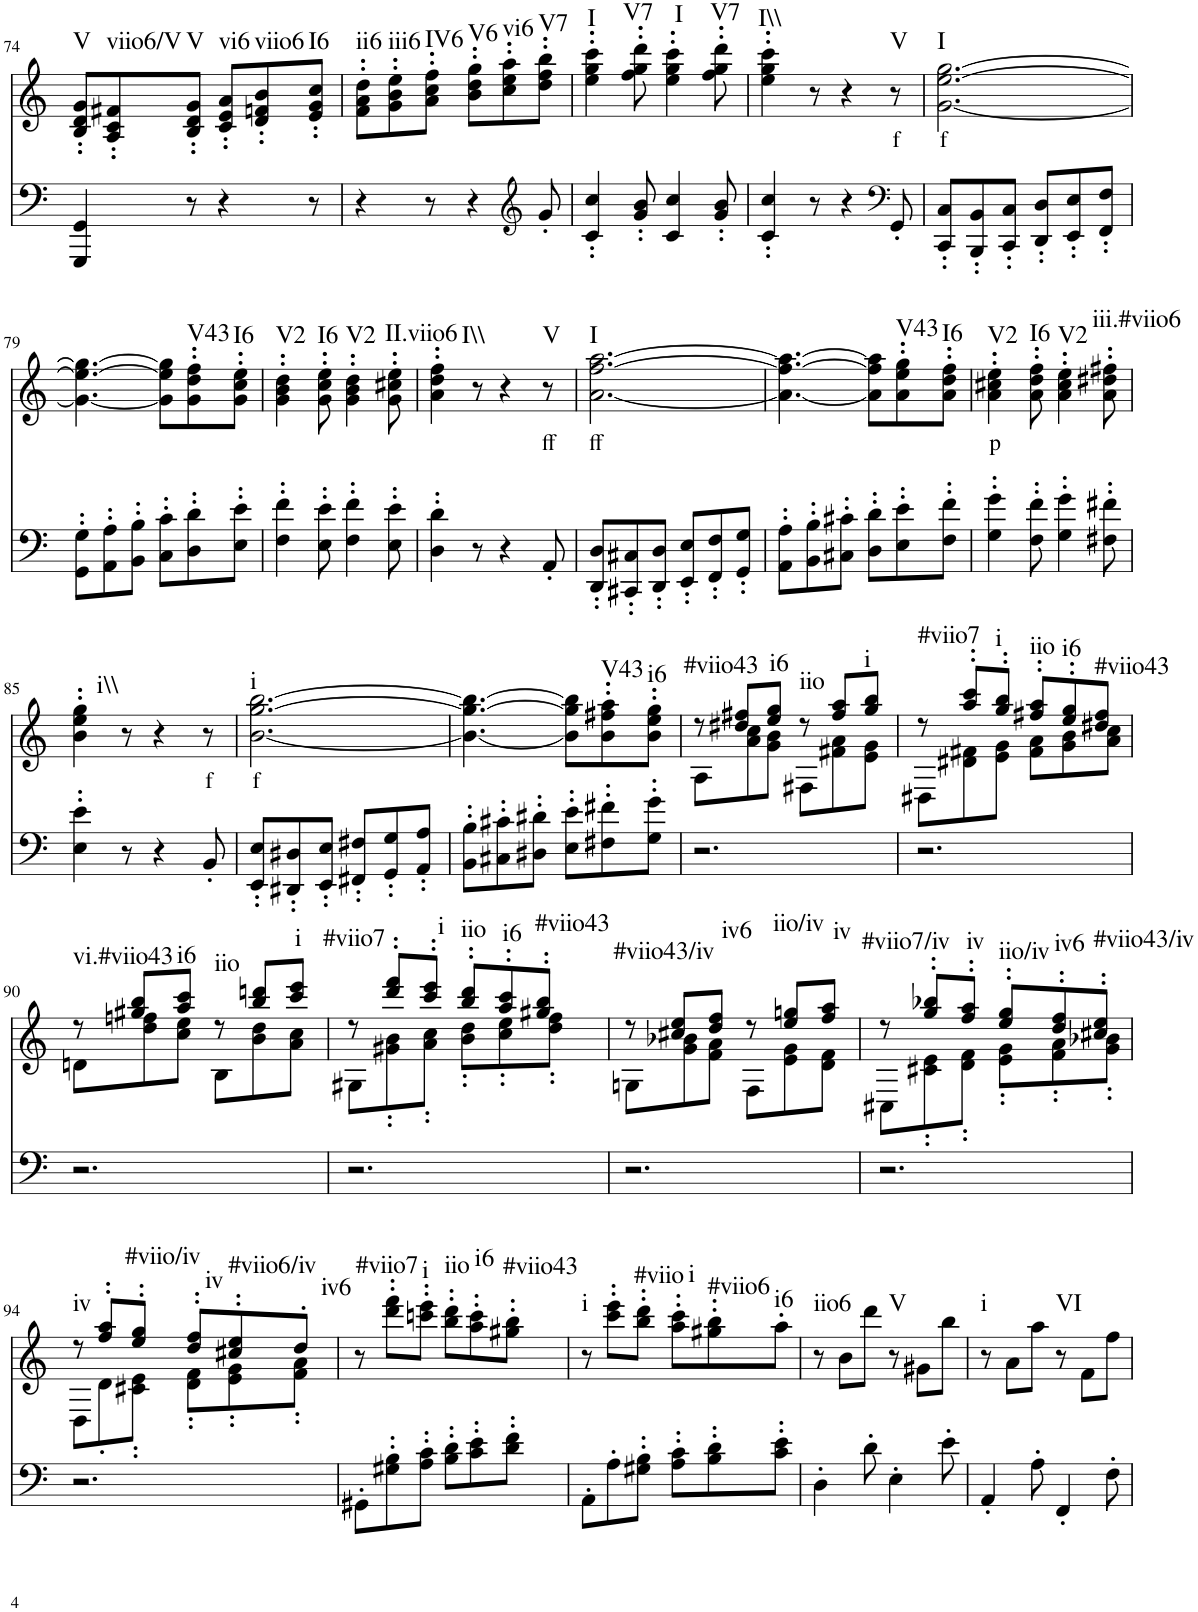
**kern	**kern	**text	**harte
*part2	*part1	*part1	*part1
*staff2	*staff1	*staff1	*
*I"piano	*I"piano	*	*
*I'Pno	*I'Pno	*	*
!!LO:PB:g=z
*clefF4	*clefG2	*	*
*k[]	*k[]	*	*
*M6/8	*M6/8	*	*
=74	=74	=74	=74
!	!	!	!LO:H:kt=V
4GGG/ 4GG/	8B/' 8d/' 8g/'L	.	N
!	!	!	!LO:H:kt=viio6/V
.	8A/' 8c/' 8f#X/'	.	N
!	!	!	!LO:H:kt=V
8r	8B/' 8d/' 8g/'J	.	N
!	!	!	!LO:H:kt=vi6
4r	8c/' 8e/' 8a/'L	.	N
!	!	!	!LO:H:kt=viio6
.	8d/' 8fn/' 8b/'	.	N
!	!	!	!LO:H:kt=I6
8r	8e/' 8g/' 8cc/'J	.	N
=75	=75	=75	=75
!	!	!	!LO:H:kt=ii6
4r	8f\' 8a\' 8dd\'L	.	N
!	!	!	!LO:H:kt=iii6
.	8g\' 8b\' 8ee\'	.	N
!	!	!	!LO:H:kt=IV6
8r	8a\' 8cc\' 8ff\'J	.	N
!	!	!	!LO:H:kt=V6
4r	8b\' 8dd\' 8gg\'L	.	N
!	!	!	!LO:H:kt=vi6
.	8cc\' 8ee\' 8aa\'	.	N
*clefG2	*	*	*
!	!	!	!LO:H:kt=V7
8g'/	8dd\' 8ff\' 8bb\'J	.	N
=76	=76	=76	=76
!	!	!	!LO:H:kt=I
4c/' 4cc/'	4ee\' 4gg\' 4ccc\'	.	N
!	!	!	!LO:H:kt=V7
8g/' 8b/'	8ff\' 8gg\' 8ddd\'	.	N
!	!	!	!LO:H:kt=I
4c/ 4cc/	4ee\' 4gg\' 4ccc\'	.	N
!	!	!	!LO:H:kt=V7
8g/' 8b/'	8ff\' 8gg\' 8ddd\'	.	N
=77	=77	=77	=77
!	!	!	!LO:H:kt=I\\
4c/' 4cc/'	4ee\' 4gg\' 4ccc\'	.	N
8r	8r	.	.
4r	4r	.	.
*clefF4	*	*	*
!	!	!LO:LY:b	!LO:H:kt=V
8GG'/	8r	f	N
=78	=78	=78	=78
!	!	!LO:LY:b	!LO:H:kt=I
8CC/' 8C/'L	[2.g\ [2.ee\ [2.gg\	f	N
8BBB/' 8BB/'	.	.	.
8CC/' 8C/'J	.	.	.
8DD/' 8D/'L	.	.	.
8EE/' 8E/'	.	.	.
8FF/' 8F/'J	.	.	.
!!LO:LB:g=z
=79	=79	=79	=79
8GG\' 8G\'L	4.g\_ 4.ee\_ 4.gg\_	.	.
8AA\' 8A\'	.	.	.
8BB\' 8B\'J	.	.	.
8C\' 8c\'L	8g\] 8ee\] 8gg\]L	.	.
!	!	!	!LO:H:kt=V43
8D\' 8d\'	8g\' 8dd\' 8ff\'	.	N
!	!	!	!LO:H:kt=I6
8E\' 8e\'J	8g\' 8cc\' 8ee\'J	.	N
=80	=80	=80	=80
!	!	!	!LO:H:kt=V2
4F\' 4f\'	4g\' 4b\' 4dd\'	.	N
!	!	!	!LO:H:kt=I6
8E\' 8e\'	8g\' 8cc\' 8ee\'	.	N
!	!	!	!LO:H:kt=V2
4F\' 4f\'	4g\' 4b\' 4dd\'	.	N
!	!	!	!LO:H:kt=II.viio6
8E\' 8e\'	8g\' 8cc#X\' 8ee\'	.	N
=81	=81	=81	=81
!	!	!	!LO:H:kt=I\\
4D\' 4d\'	4a\' 4dd\' 4ff\'	.	N
8r	8r	.	.
4r	4r	.	.
!	!	!LO:LY:b	!LO:H:kt=V
8AA'/	8r	ff	N
=82	=82	=82	=82
!	!	!LO:LY:b	!LO:H:kt=I
8DD/' 8D/'L	[2.a\ [2.ff\ [2.aa\	ff	N
8CC#X/' 8C#X/'	.	.	.
8DD/' 8D/'J	.	.	.
8EE/' 8E/'L	.	.	.
8FF/' 8F/'	.	.	.
8GG/' 8G/'J	.	.	.
=83	=83	=83	=83
8AA\' 8A\'L	4.a\_ 4.ff\_ 4.aa\_	.	.
8BB\' 8B\'	.	.	.
8C#X\' 8c#X\'J	.	.	.
8D\' 8d\'L	8a\] 8ff\] 8aa\]L	.	.
!	!	!	!LO:H:kt=V43
8E\' 8e\'	8a\' 8ee\' 8gg\'	.	N
!	!	!	!LO:H:kt=I6
8F\' 8f\'J	8a\' 8dd\' 8ff\'J	.	N
=84	=84	=84	=84
!	!	!LO:LY:b	!LO:H:kt=V2
4G\' 4g\'	4a\' 4cc#X\' 4ee\'	p	N
!	!	!	!LO:H:kt=I6
8F\' 8f\'	8a\' 8dd\' 8ff\'	.	N
!	!	!	!LO:H:kt=V2
4G\' 4g\'	4a\' 4cc#\' 4ee\'	.	N
!	!	!	!LO:H:kt=iii.#viio6
8F#X\' 8f#X\'	8a\' 8dd#X\' 8ff#X\'	.	N
!!LO:LB:g=z
=85	=85	=85	=85
!	!	!	!LO:H:kt=i\\
4E\' 4e\'	4b\' 4ee\' 4gg\'	.	N
8r	8r	.	.
4r	4r	.	.
!	!	!LO:LY:b	!
8BB'/	8r	f	.
=86	=86	=86	=86
!	!	!LO:LY:b	!LO:H:kt=i
8EE/' 8E/'L	[2.b\ [2.gg\ [2.bb\	f	N
8DD#X/' 8D#X/'	.	.	.
8EE/' 8E/'J	.	.	.
8FF#X/' 8F#X/'L	.	.	.
8GG/' 8G/'	.	.	.
8AA/' 8A/'J	.	.	.
=87	=87	=87	=87
8BB\' 8B\'L	4.b\_ 4.gg\_ 4.bb\_	.	.
8C#X\' 8c#X\'	.	.	.
8D#X\' 8d#X\'J	.	.	.
8E\' 8e\'L	8b\] 8gg\] 8bb\]L	.	.
!	!	!	!LO:H:kt=V43
8F#X\' 8f#X\'	8b\' 8ff#X\' 8aa\'	.	N
!	!	!	!LO:H:kt=i6
8G\' 8g\'J	8b\' 8ee\' 8gg\'J	.	N
=88	=88	=88	=88
*	*^	*	*
!	!	!	!	!LO:H:kt=#viio43
2.r	8r	8A\L	.	N
.	8dd#X/ 8ff#X/L	8a\ 8cc\	.	.
!	!	!	!	!LO:H:kt=i6
.	8ee/ 8gg/J	8g\ 8b\J	.	N
!	!	!	!	!LO:H:kt=iio
.	8r	8F#X\L	.	N
.	8ff#/ 8aa/L	8f#X\ 8a\	.	.
!	!	!	!	!LO:H:kt=i
.	8gg/ 8bb/J	8e\ 8g\J	.	N
=89	=89	=89	=89	=89
!	!	!	!	!LO:H:kt=#viio7
2.r	8r	8D#X\L	.	N
.	8aa/' 8ccc/'L	8d#X\ 8f#X\	.	.
!	!	!	!	!LO:H:kt=i
.	8gg/' 8bb/'J	8e\ 8g\J	.	N
!	!	!	!	!LO:H:kt=iio
.	8ff#X/' 8aa/'L	8f#\ 8a\L	.	N
!	!	!	!	!LO:H:kt=i6
.	8ee/' 8gg/'	8g\ 8b\	.	N
!	!	!	!	!LO:H:kt=#viio43
.	8dd#X/ 8ff#/J	8a\ 8cc\J	.	N
!!LO:LB:g=z	!!
=90	=90	=90	=90	=90
!	!	!	!	!LO:H:kt=vi.#viio43
2.r	8r	8dn\L	.	N
.	8gg#X/ 8bb/L	8dd\ 8ffn\	.	.
!	!	!	!	!LO:H:kt=i6
.	8aa/ 8ccc/J	8cc\ 8ee\J	.	N
!	!	!	!	!LO:H:kt=iio
.	8r	8B\L	.	N
.	8bb/ 8dddn/L	8b\ 8dd\	.	.
!	!	!	!	!LO:H:kt=i
.	8ccc/ 8eee/J	8a\ 8cc\J	.	N
=91	=91	=91	=91	=91
!	!	!	!	!LO:H:kt=#viio7
2.r	8r	8G#X\L	.	N
.	8ddd/' 8fff/'L	8g#X\' 8b\'	.	.
!	!	!	!	!LO:H:kt=i
.	8ccc/' 8eee/'J	8a\' 8cc\'J	.	N
!	!	!	!	!LO:H:kt=iio
.	8bb/' 8ddd/'L	8b\' 8dd\'L	.	N
!	!	!	!	!LO:H:kt=i6
.	8aa/' 8ccc/'	8cc\' 8ee\'	.	N
!	!	!	!	!LO:H:kt=#viio43
.	8gg#X/' 8bb/'J	8dd\' 8ff\'J	.	N
=92	=92	=92	=92	=92
!	!	!	!	!LO:H:kt=#viio43/iv
2.r	8r	8Gn\L	.	N
.	8cc#X/ 8ee/L	8g\ 8b-X\	.	.
!	!	!	!	!LO:H:kt=iv6
.	8dd/ 8ff/J	8f\ 8a\J	.	N
.	8r	8F\L	.	.
!	!	!	!	!LO:H:kt=iio/iv
.	8ee/ 8ggn/L	8e\ 8g\	.	N
!	!	!	!	!LO:H:kt=iv
.	8ff/ 8aa/J	8d\ 8f\J	.	N
=93	=93	=93	=93	=93
2.r	8r	8C#X\L	.	.
!	!	!	!	!LO:H:kt=#viio7/iv
.	8gg/' 8bb-X/'L	8c#X\' 8e\'	.	N
!	!	!	!	!LO:H:kt=iv
.	8ff/' 8aa/'J	8d\' 8f\'J	.	N
!	!	!	!	!LO:H:kt=iio/iv
.	8ee/' 8gg/'L	8e\' 8g\'L	.	N
!	!	!	!	!LO:H:kt=iv6
.	8dd/' 8ff/'	8f\' 8a\'	.	N
!	!	!	!	!LO:H:kt=#viio43/iv
.	8cc#X/' 8ee/'J	8g\' 8b-X\'J	.	N
!!LO:LB:g=z	!!
=94	=94	=94	=94	=94
!	!	!	!	!LO:H:kt=iv
2.r	8r	8D\L	.	N
.	8ff/' 8aa/'L	8d'\	.	.
!	!	!	!	!LO:H:kt=#viio/iv
.	8ee/' 8gg/'J	8c#X\' 8e\'J	.	N
!	!	!	!	!LO:H:kt=iv
.	8dd/' 8ff/'L	8d\' 8f\'L	.	N
!	!	!	!	!LO:H:kt=#viio6/iv
.	8cc#X/' 8ee/'	8e\' 8g\'	.	N
!	!	!	!	!LO:H:kt=iv6
.	8dd'/J	8f\' 8a\'J	.	N
=95	=95	=95	=95	=95
!	!	!	!	!LO:H:kt=#viio7
*	*v	*v	*	*
8GG#X'\L	8r	.	N
8G#X\' 8B\'	8ddd\' 8fff\'L	.	.
!	!	!	!LO:H:kt=i
8A\' 8c\'J	8cccn\' 8eee\'J	.	N
!	!	!	!LO:H:kt=iio
8B\' 8d\'L	8bb\' 8ddd\'L	.	N
!	!	!	!LO:H:kt=i6
8c\' 8e\'	8aa\' 8ccc\'	.	N
!	!	!	!LO:H:kt=#viio43
8d\' 8f\'J	8gg#X\' 8bb\'J	.	N
=96	=96	=96	=96
!	!	!	!LO:H:kt=i
8AA'\L	8r	.	N
8A'\	8ccc\' 8eee\'L	.	.
!	!	!	!LO:H:kt=#viio
8G#X\' 8B\'J	8bb\' 8ddd\'J	.	N
!	!	!	!LO:H:kt=i
8A\' 8c\'L	8aa\' 8ccc\'L	.	N
!	!	!	!LO:H:kt=#viio6
8B\' 8d\'	8gg#X\' 8bb\'	.	N
!	!	!	!LO:H:kt=i6
8c\' 8e\'J	8aa'\J	.	N
=97	=97	=97	=97
!	!	!	!LO:H:kt=iio6
4D'\	8r	.	N
.	8b\L	.	.
8d'\	8ddd\J	.	.
!	!	!	!LO:H:kt=V
4E'\	8r	.	N
.	8g#X\L	.	.
8e'\	8bb\J	.	.
=98	=98	=98	=98
!	!	!	!LO:H:kt=i
4AA'/	8r	.	N
.	8a\L	.	.
8A'\	8aa\J	.	.
!	!	!	!LO:H:kt=VI
4FF'/	8r	.	N
.	8f\L	.	.
8F'\	8ff\J	.	.
=	=	=	=
*-	*-	*-	*-
